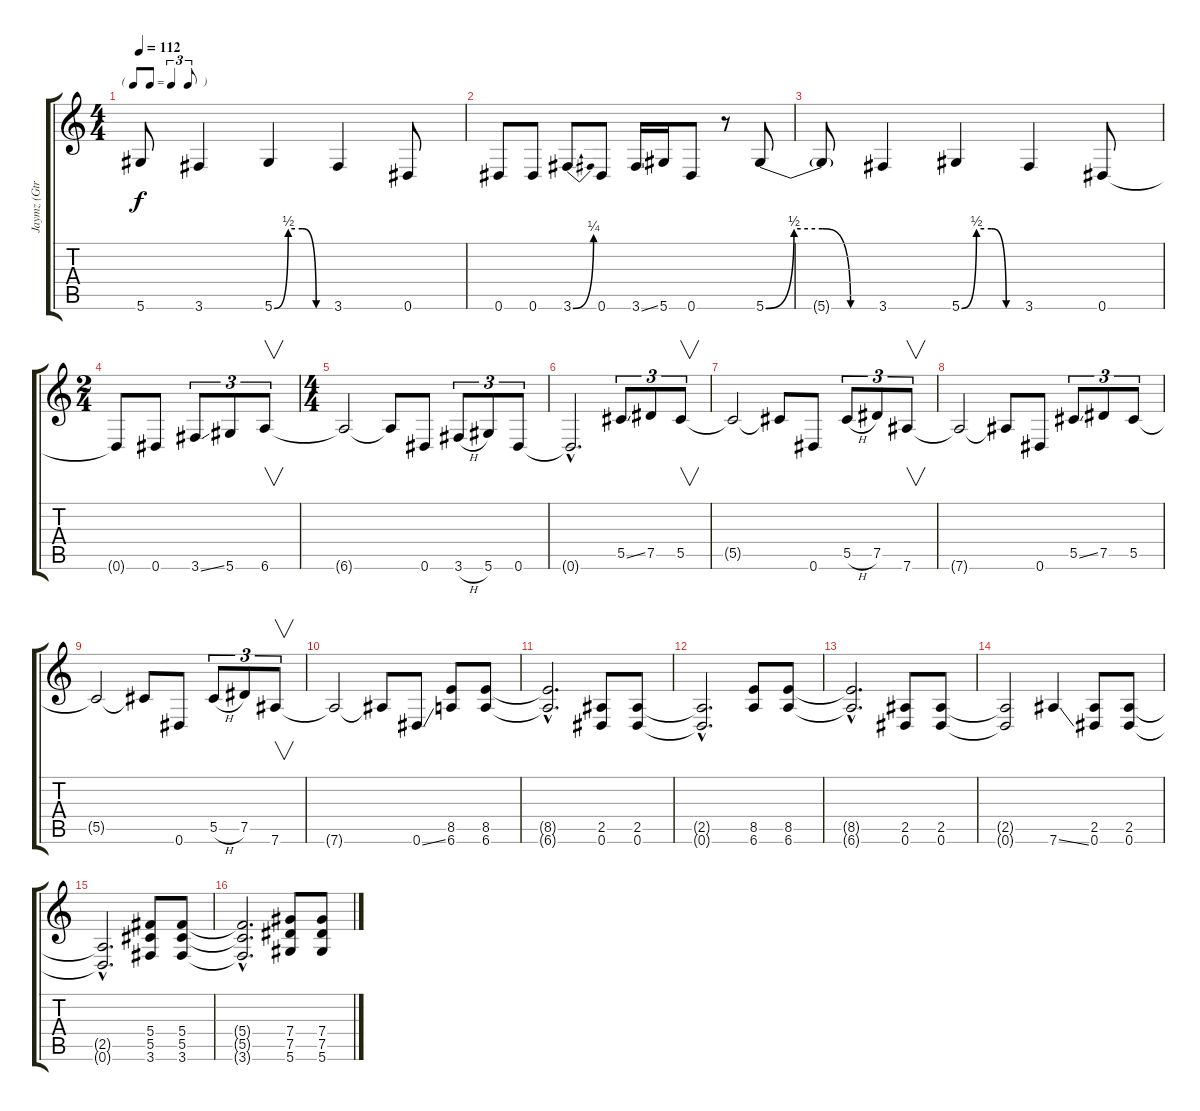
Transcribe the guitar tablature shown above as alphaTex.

\track ("Jaymz (Gtr 1)" "Jaymz (Gtr") {instrument distortionguitar}
\staff {score tabs}
\tuning (Eb4 Bb3 Gb3 Db3 Ab2 Eb2) {hide}
\ts (4 4)
\tf triplet8th
\tempo 112
\clef g2
\ks c
5.6{t}.8{dy f} 3.6.4 5.6{be (custom 0 0 15 2 30 2 45 0 60 0)}.4 3.6.4 0.6.8 |
0.6.8 0.6.8 3.6{be (bend 0 0 60 1)}.8 0.6.8 3.6{ss}.16 5.6.16 0.6.8 r.8 5.6{be (custom 0 0 15 2 30 2 45 0 60 0)}.8 |
5.6{t}.8 3.6.4 5.6{be (custom 0 0 15 2 30 2 45 0 60 0)}.4 3.6.4 0.6.8 |
\ts (2 4)
0.6{t}.8 0.6.8 3.6{ss}.8{tu (3 2)} 5.6.8{tu (3 2)} 6.6.8{v tu (3 2)} |
\ts (4 4)
6.6{t}.2 6.6{t}.8 0.6.8 3.6{h}.8{tu (3 2)} 5.6.8{tu (3 2)} 0.6.8{tu (3 2)} |
0.6{hac t}.2{d} 5.5{ss}.8{tu (3 2)} 7.5.8{tu (3 2)} 5.5.8{v tu (3 2)} |
5.5{t}.2 5.5{t}.8 0.6.8 5.5{h}.8{tu (3 2)} 7.5.8{tu (3 2)} 7.6.8{v tu (3 2)} |
7.6{t}.2 7.6{t}.8 0.6.8 5.5{ss}.8{tu (3 2)} 7.5.8{tu (3 2)} 5.5.8{tu (3 2)} |
5.5{t}.2 5.5{t}.8 0.6.8 5.5{h}.8{tu (3 2)} 7.5.8{tu (3 2)} 7.6.8{v tu (3 2)} |
7.6{t}.2 7.6{t}.8 0.6{ss}.8 (8.5 6.6).8 (8.5 6.6).8 |
(8.5{hac t} 6.6{hac t}).2{d} (2.5 0.6).8 (2.5 0.6).8 |
(2.5{hac t} 0.6{hac t}).2{d} (8.5 6.6).8 (8.5 6.6).8 |
(8.5{hac t} 6.6{hac t}).2{d} (2.5 0.6).8 (2.5 0.6).8 |
(2.5{t} 0.6{t}).2 7.6{ss}.4 (2.5 0.6).8 (2.5 0.6).8 |
(2.5{hac t} 0.6{hac t}).2{d} (5.4 5.5 3.6).8 (5.4 5.5 3.6).8 |
(5.4{hac t} 5.5{hac t} 3.6{hac t}).2{d} (7.4 7.5 5.6).8 (7.4 7.5 5.6).8
